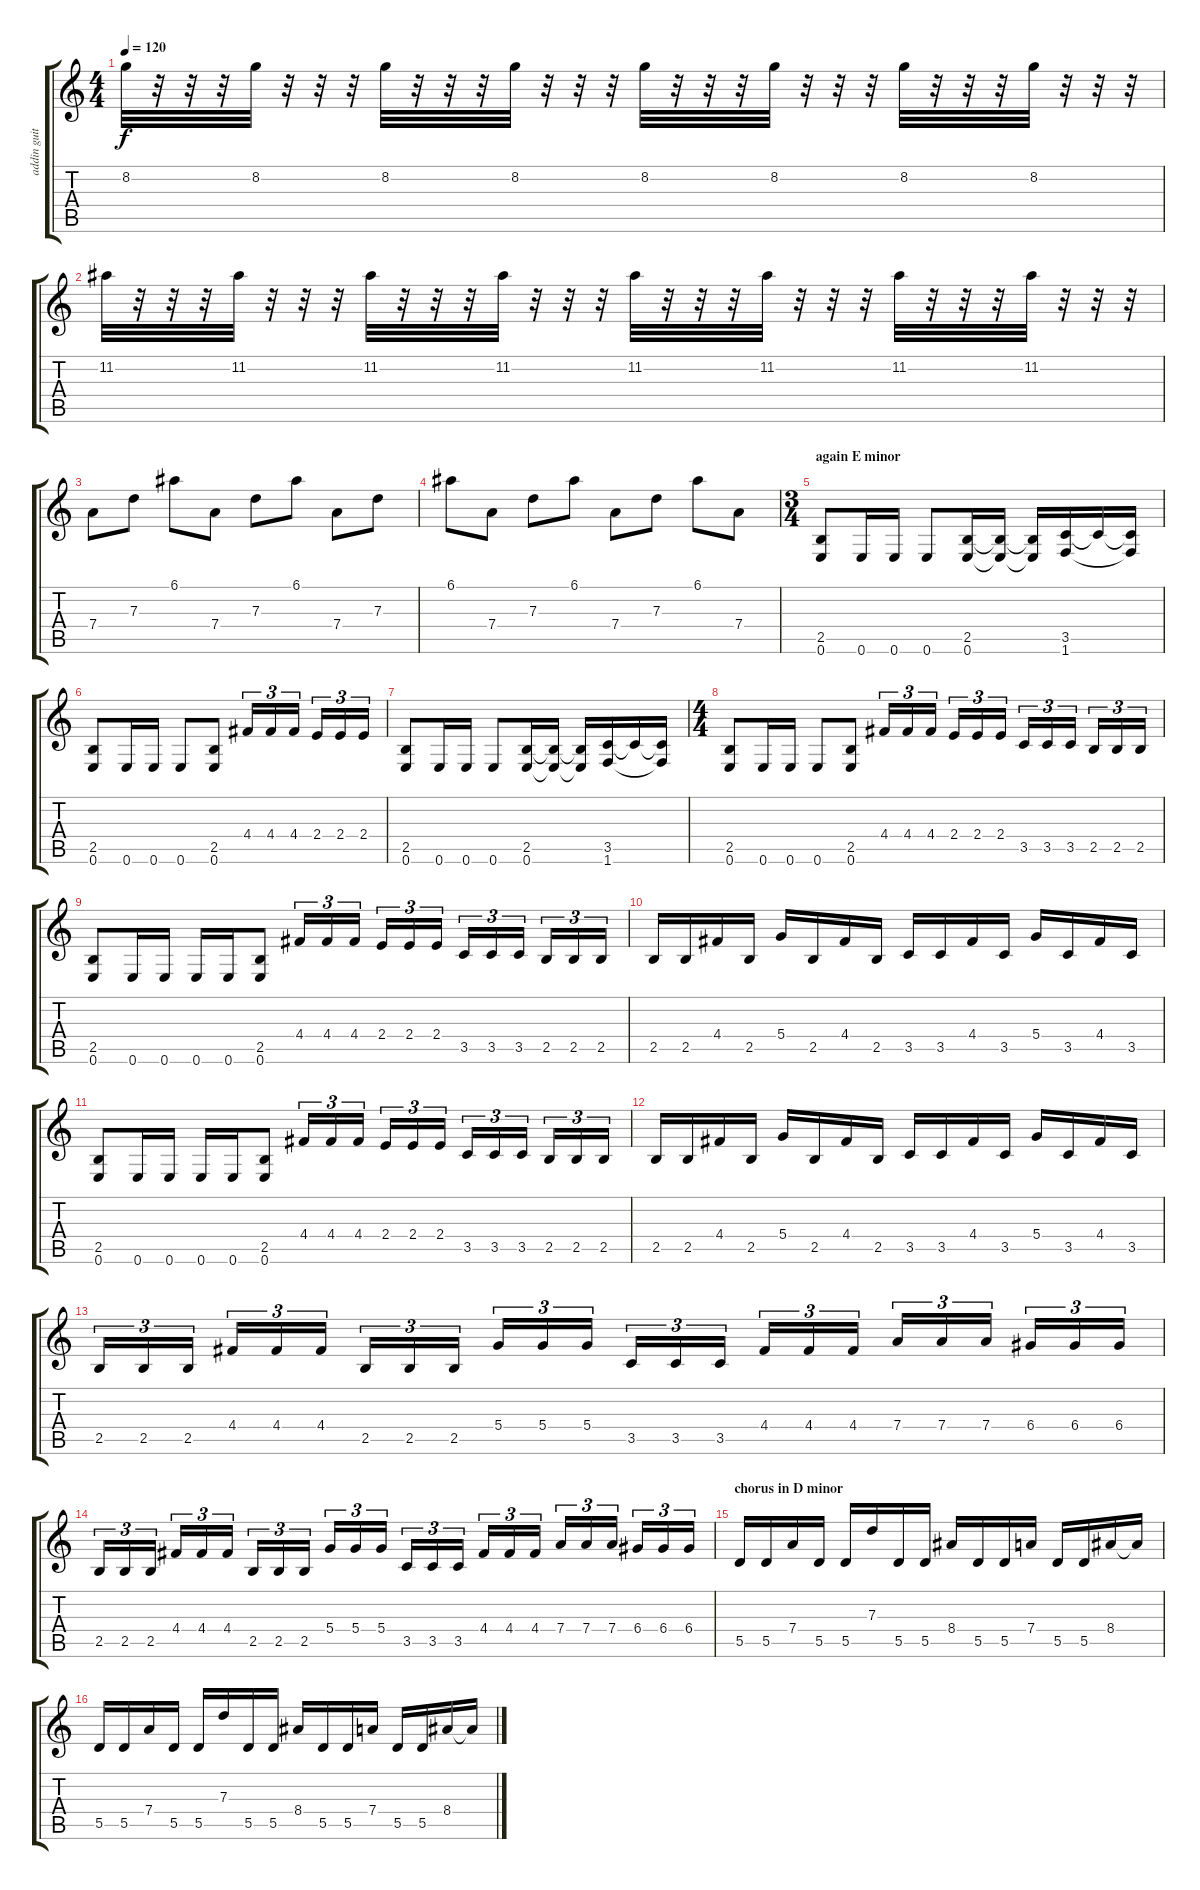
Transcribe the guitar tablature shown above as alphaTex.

\track ("addin guitar - overdrive solo " "addin guit") {instrument overdrivenguitar}
\staff {score tabs}
\tuning (E4 B3 G3 D3 A2 E2) {hide}
\ts (4 4)
\tempo 120
\clef g2
\ks c
8.2.32{dy f} r.32 r.32 r.32 8.2.32 r.32 r.32 r.32 8.2.32 r.32 r.32 r.32 8.2.32 r.32 r.32 r.32 8.2.32 r.32 r.32 r.32 8.2.32 r.32 r.32 r.32 8.2.32 r.32 r.32 r.32 8.2.32 r.32 r.32 r.32 |
11.2.32 r.32 r.32 r.32 11.2.32 r.32 r.32 r.32 11.2.32 r.32 r.32 r.32 11.2.32 r.32 r.32 r.32 11.2.32 r.32 r.32 r.32 11.2.32 r.32 r.32 r.32 11.2.32 r.32 r.32 r.32 11.2.32 r.32 r.32 r.32 |
7.4.8 7.3.8 6.1.8 7.4.8 7.3.8 6.1.8 7.4.8 7.3.8 |
6.1.8 7.4.8 7.3.8 6.1.8 7.4.8 7.3.8 6.1.8 7.4.8 |
\ts (3 4)
\section ("" "again E minor")
(2.5 0.6).8 0.6.16 0.6.16 0.6.8 (2.5 0.6).16 (2.5{t} 0.6{t}).16 (2.5{t} 0.6{t}).16 (3.5 1.6).16 3.5{t}.16 (3.5{t} 1.6{t}).16 |
(2.5 0.6).8 0.6.16 0.6.16 0.6.8 (2.5 0.6).8 4.4.16{tu (3 2)} 4.4.16{tu (3 2)} 4.4.16{tu (3 2)} 2.4.16{tu (3 2)} 2.4.16{tu (3 2)} 2.4.16{tu (3 2)} |
(2.5 0.6).8 0.6.16 0.6.16 0.6.8 (2.5 0.6).16 (2.5{t} 0.6{t}).16 (2.5{t} 0.6{t}).16 (3.5 1.6).16 3.5{t}.16 (3.5{t} 1.6{t}).16 |
\ts (4 4)
(2.5 0.6).8 0.6.16 0.6.16 0.6.8 (2.5 0.6).8 4.4.16{tu (3 2)} 4.4.16{tu (3 2)} 4.4.16{tu (3 2)} 2.4.16{tu (3 2)} 2.4.16{tu (3 2)} 2.4.16{tu (3 2)} 3.5.16{tu (3 2)} 3.5.16{tu (3 2)} 3.5.16{tu (3 2)} 2.5.16{tu (3 2)} 2.5.16{tu (3 2)} 2.5.16{tu (3 2)} |
(2.5 0.6).8 0.6.16 0.6.16 0.6.16 0.6.16 (2.5 0.6).8 4.4.16{tu (3 2)} 4.4.16{tu (3 2)} 4.4.16{tu (3 2)} 2.4.16{tu (3 2)} 2.4.16{tu (3 2)} 2.4.16{tu (3 2)} 3.5.16{tu (3 2)} 3.5.16{tu (3 2)} 3.5.16{tu (3 2)} 2.5.16{tu (3 2)} 2.5.16{tu (3 2)} 2.5.16{tu (3 2)} |
2.5.16 2.5.16 4.4.16 2.5.16 5.4.16 2.5.16 4.4.16 2.5.16 3.5.16 3.5.16 4.4.16 3.5.16 5.4.16 3.5.16 4.4.16 3.5.16 |
(2.5 0.6).8 0.6.16 0.6.16 0.6.16 0.6.16 (2.5 0.6).8 4.4.16{tu (3 2)} 4.4.16{tu (3 2)} 4.4.16{tu (3 2)} 2.4.16{tu (3 2)} 2.4.16{tu (3 2)} 2.4.16{tu (3 2)} 3.5.16{tu (3 2)} 3.5.16{tu (3 2)} 3.5.16{tu (3 2)} 2.5.16{tu (3 2)} 2.5.16{tu (3 2)} 2.5.16{tu (3 2)} |
2.5.16 2.5.16 4.4.16 2.5.16 5.4.16 2.5.16 4.4.16 2.5.16 3.5.16 3.5.16 4.4.16 3.5.16 5.4.16 3.5.16 4.4.16 3.5.16 |
2.5.16{tu (3 2)} 2.5.16{tu (3 2)} 2.5.16{tu (3 2)} 4.4.16{tu (3 2)} 4.4.16{tu (3 2)} 4.4.16{tu (3 2)} 2.5.16{tu (3 2)} 2.5.16{tu (3 2)} 2.5.16{tu (3 2)} 5.4.16{tu (3 2)} 5.4.16{tu (3 2)} 5.4.16{tu (3 2)} 3.5.16{tu (3 2)} 3.5.16{tu (3 2)} 3.5.16{tu (3 2)} 4.4.16{tu (3 2)} 4.4.16{tu (3 2)} 4.4.16{tu (3 2)} 7.4.16{tu (3 2)} 7.4.16{tu (3 2)} 7.4.16{tu (3 2)} 6.4.16{tu (3 2)} 6.4.16{tu (3 2)} 6.4.16{tu (3 2)} |
2.5.16{tu (3 2)} 2.5.16{tu (3 2)} 2.5.16{tu (3 2)} 4.4.16{tu (3 2)} 4.4.16{tu (3 2)} 4.4.16{tu (3 2)} 2.5.16{tu (3 2)} 2.5.16{tu (3 2)} 2.5.16{tu (3 2)} 5.4.16{tu (3 2)} 5.4.16{tu (3 2)} 5.4.16{tu (3 2)} 3.5.16{tu (3 2)} 3.5.16{tu (3 2)} 3.5.16{tu (3 2)} 4.4.16{tu (3 2)} 4.4.16{tu (3 2)} 4.4.16{tu (3 2)} 7.4.16{tu (3 2)} 7.4.16{tu (3 2)} 7.4.16{tu (3 2)} 6.4.16{tu (3 2)} 6.4.16{tu (3 2)} 6.4.16{tu (3 2)} |
\section ("" "chorus in D minor")
5.5.16 5.5.16 7.4.16 5.5.16 5.5.16 7.3.16 5.5.16 5.5.16 8.4.16 5.5.16 5.5.16 7.4.16 5.5.16 5.5.16 8.4.16 8.4{t}.16 |
5.5.16 5.5.16 7.4.16 5.5.16 5.5.16 7.3.16 5.5.16 5.5.16 8.4.16 5.5.16 5.5.16 7.4.16 5.5.16 5.5.16 8.4.16 8.4{t}.16
